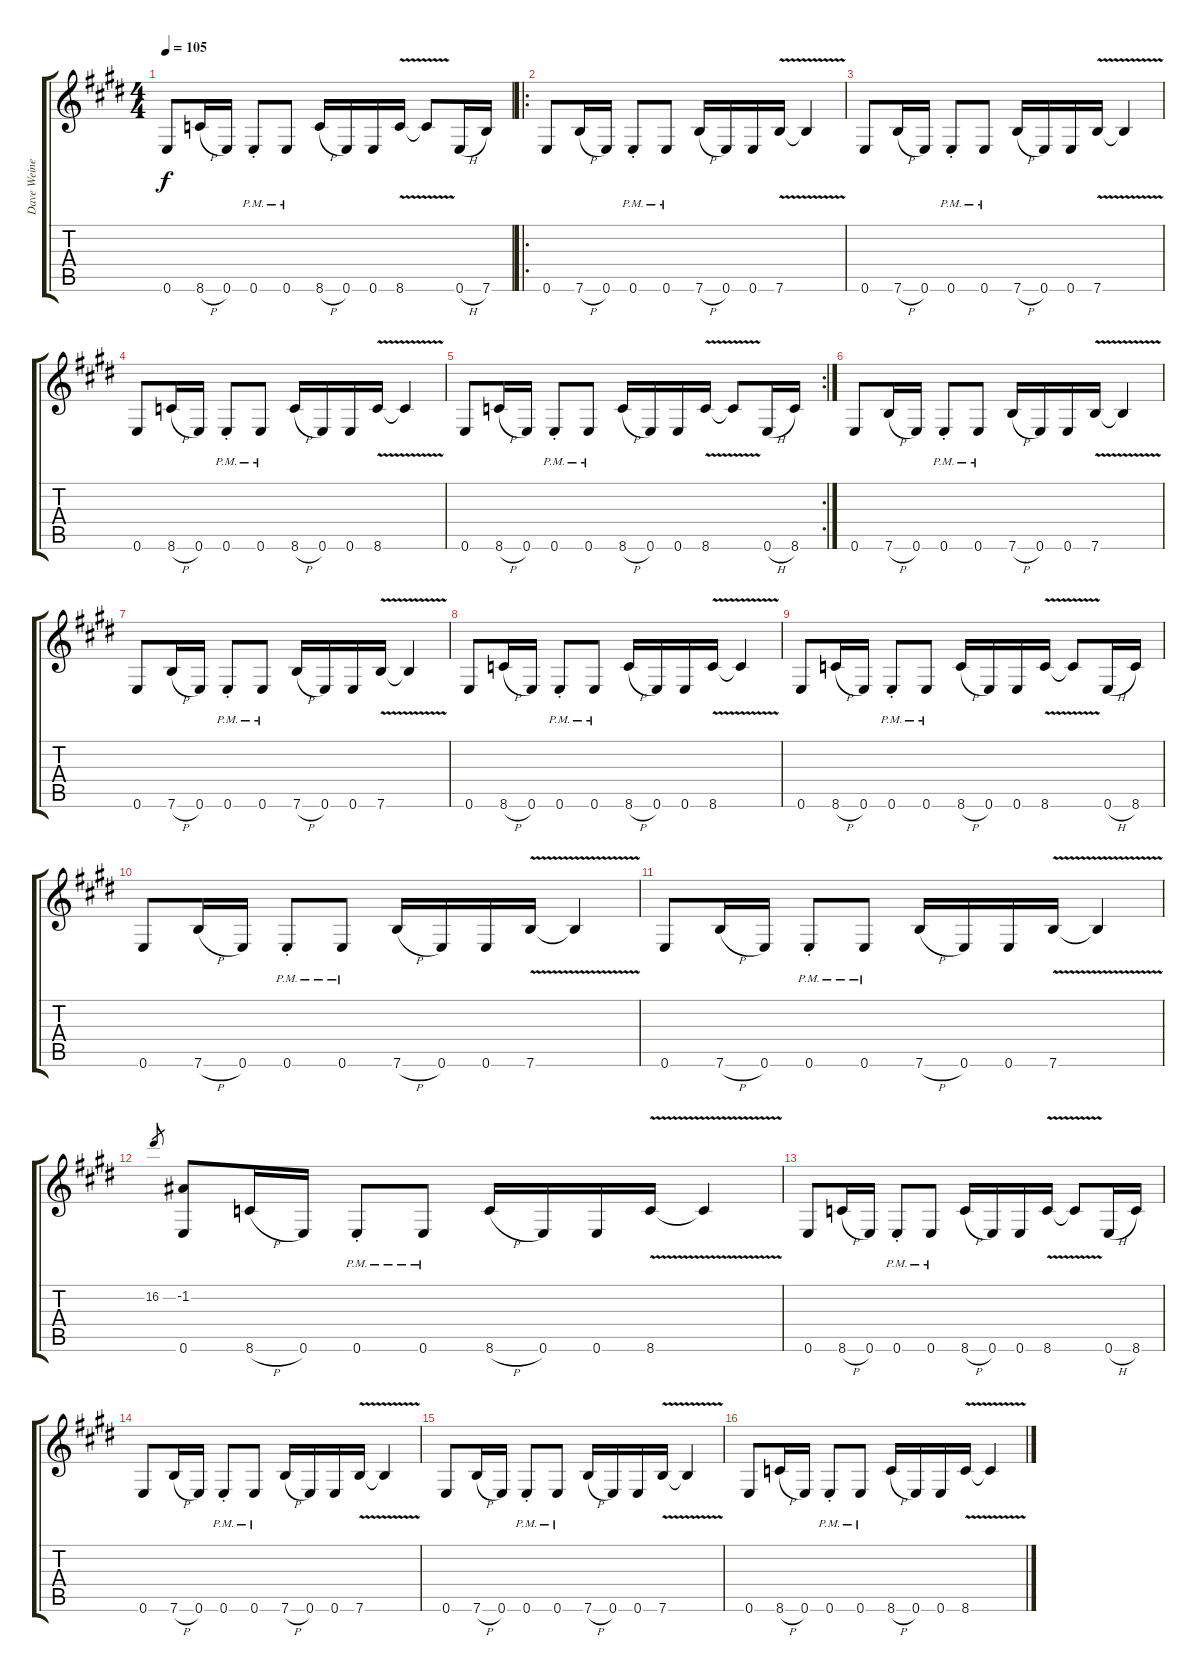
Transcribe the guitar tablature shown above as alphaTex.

\track ("Dave Weiner" "Dave Weine") {instrument distortionguitar}
\staff {score tabs}
\tuning (E4 B3 G3 D3 A2 E2) {hide}
\ts (4 4)
\tempo 105
\clef g2
\ks c#minor
0.6.8{dy f} 8.6{h}.16 0.6.16 0.6{pm st}.8 0.6{pm}.8 8.6{h}.16 0.6.16 0.6.16 8.6{v}.16 8.6{v t}.8 0.6{h}.16 7.6.16 |
\ro
\ks e
0.6.8 7.6{h}.16 0.6.16 0.6{pm st}.8 0.6{pm}.8 7.6{h}.16 0.6.16 0.6.16 7.6{v}.16 7.6{v t}.4 |
\ks c#minor
0.6.8 7.6{h}.16 0.6.16 0.6{pm st}.8 0.6{pm}.8 7.6{h}.16 0.6.16 0.6.16 7.6{v}.16 7.6{v t}.4 |
0.6.8 8.6{h}.16 0.6.16 0.6{pm st}.8 0.6{pm}.8 8.6{h}.16 0.6.16 0.6.16 8.6{v}.16 8.6{v t}.4 |
\rc 2
0.6.8 8.6{h}.16 0.6.16 0.6{pm st}.8 0.6{pm}.8 8.6{h}.16 0.6.16 0.6.16 8.6{v}.16 8.6{v t}.8 0.6{h}.16 8.6.16 |
\ks e
0.6.8 7.6{h}.16 0.6.16 0.6{pm st}.8 0.6{pm}.8 7.6{h}.16 0.6.16 0.6.16 7.6{v}.16 7.6{v t}.4 |
\ks c#minor
0.6.8 7.6{h}.16 0.6.16 0.6{pm st}.8 0.6{pm}.8 7.6{h}.16 0.6.16 0.6.16 7.6{v}.16 7.6{v t}.4 |
\ks e
0.6.8 8.6{h}.16 0.6.16 0.6{pm st}.8 0.6{pm}.8 8.6{h}.16 0.6.16 0.6.16 8.6{v}.16 8.6{v t}.4 |
\ks c#minor
0.6.8 8.6{h}.16 0.6.16 0.6{pm st}.8 0.6{pm}.8 8.6{h}.16 0.6.16 0.6.16 8.6{v}.16 8.6{v t}.8 0.6{h}.16 8.6.16 |
\ks e
0.6.8 7.6{h}.16 0.6.16 0.6{pm st}.8 0.6{pm}.8 7.6{h}.16 0.6.16 0.6.16 7.6{v}.16 7.6{v t}.4 |
\ks c#minor
0.6.8 7.6{h}.16 0.6.16 0.6{pm st}.8 0.6{pm}.8 7.6{h}.16 0.6.16 0.6.16 7.6{v}.16 7.6{v t}.4 |
\ks e
16.2.8{gr} (-1.2 0.6).8 8.6{h}.16 0.6.16 0.6{pm st}.8 0.6{pm}.8 8.6{h}.16 0.6.16 0.6.16 8.6{v}.16 8.6{v t}.4 |
\ks c#minor
0.6.8 8.6{h}.16 0.6.16 0.6{pm st}.8 0.6{pm}.8 8.6{h}.16 0.6.16 0.6.16 8.6{v}.16 8.6{v t}.8 0.6{h}.16 8.6.16 |
\ks e
0.6.8 7.6{h}.16 0.6.16 0.6{pm st}.8 0.6{pm}.8 7.6{h}.16 0.6.16 0.6.16 7.6{v}.16 7.6{v t}.4 |
\ks c#minor
0.6.8 7.6{h}.16 0.6.16 0.6{pm st}.8 0.6{pm}.8 7.6{h}.16 0.6.16 0.6.16 7.6{v}.16 7.6{v t}.4 |
0.6.8 8.6{h}.16 0.6.16 0.6{pm st}.8 0.6{pm}.8 8.6{h}.16 0.6.16 0.6.16 8.6{v}.16 8.6{v t}.4
